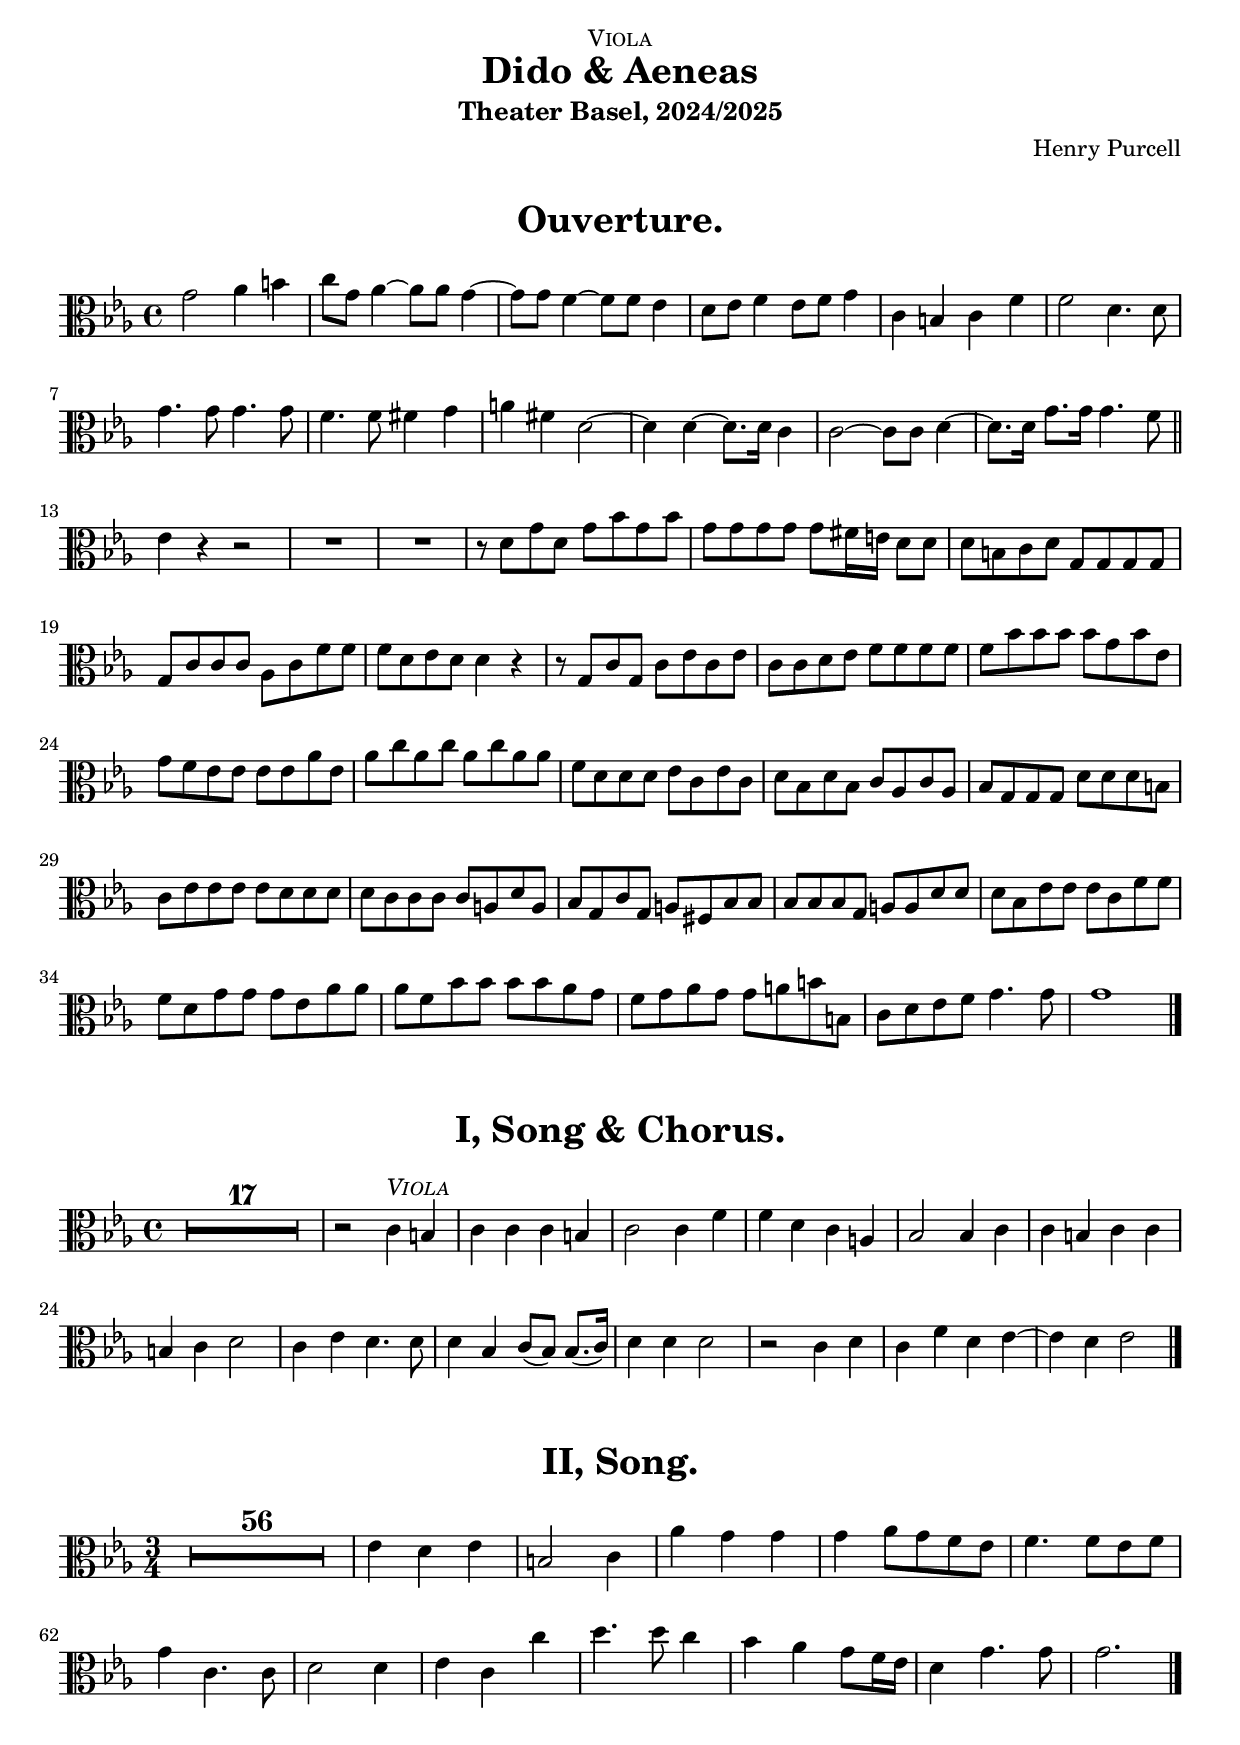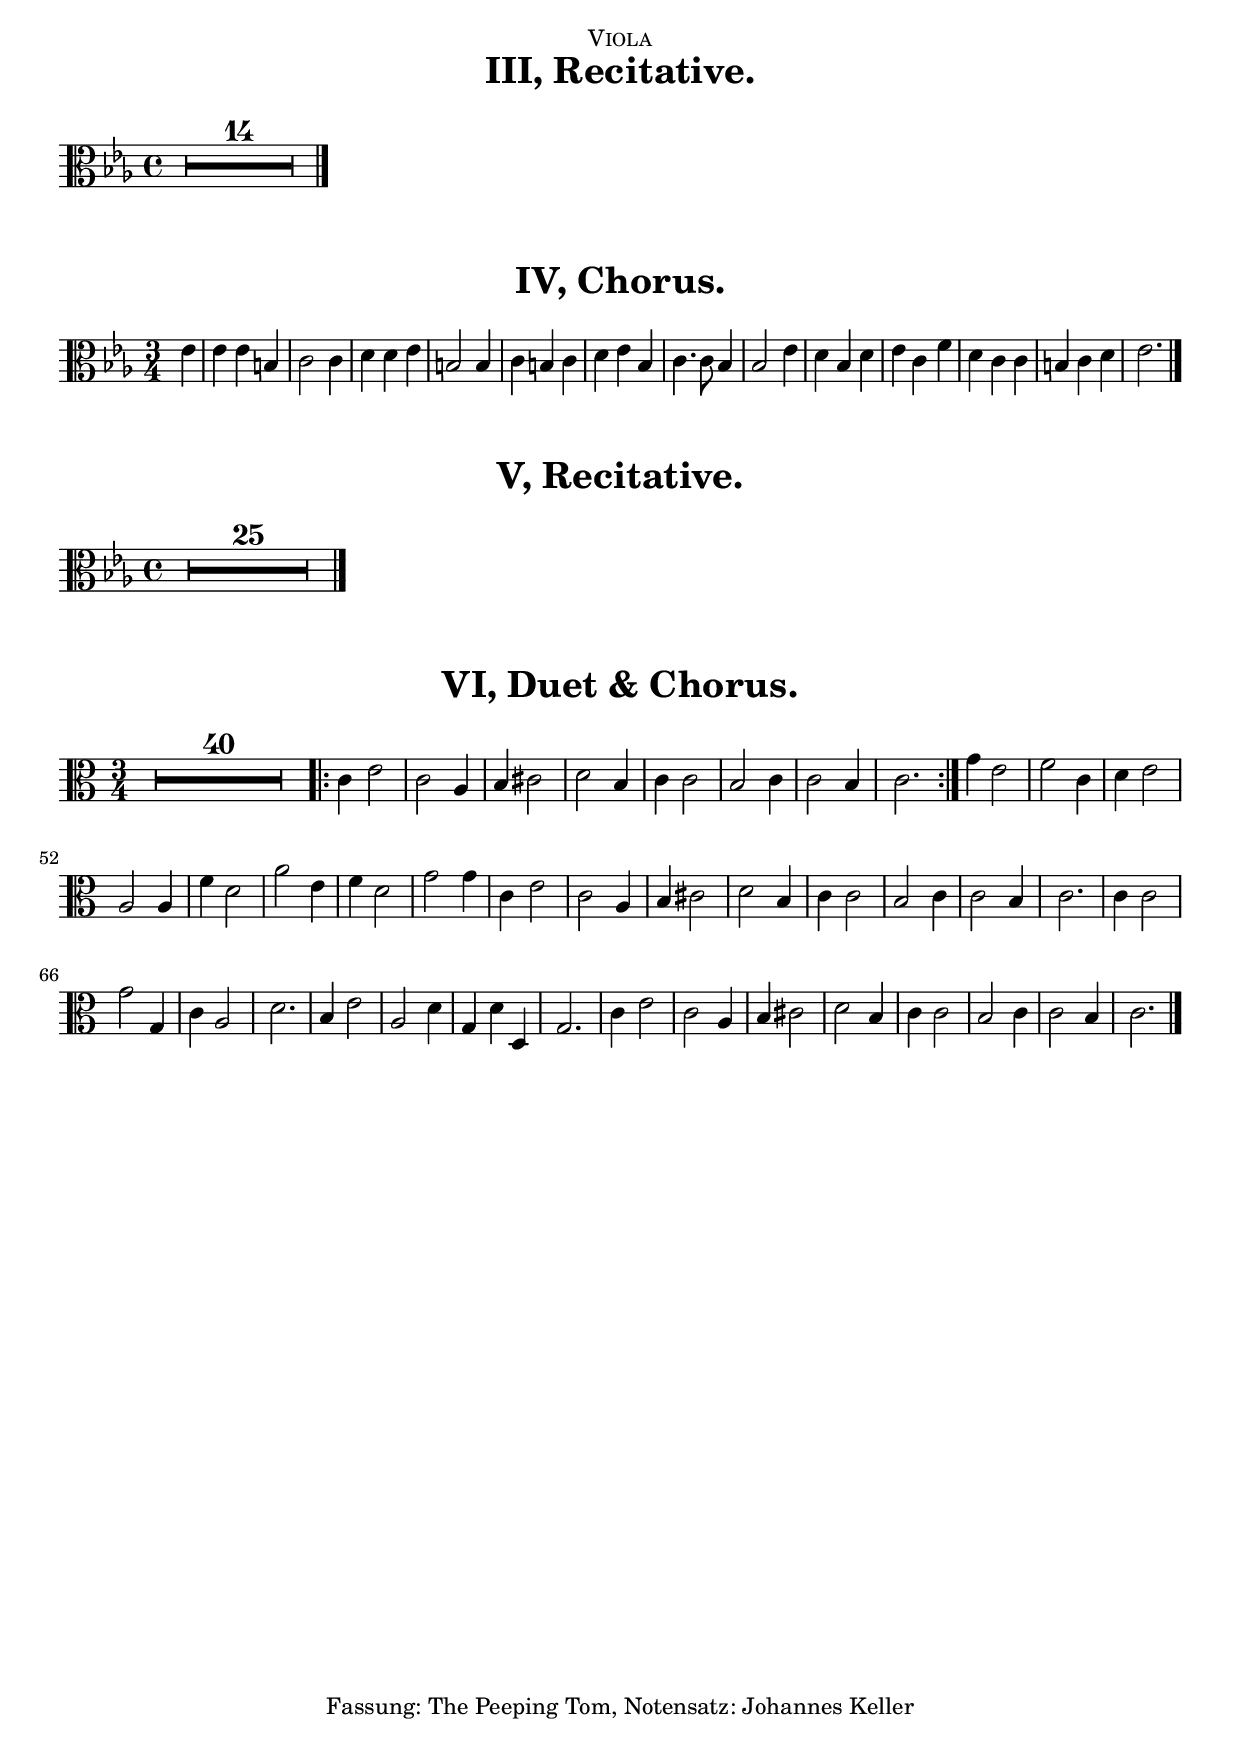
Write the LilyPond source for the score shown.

\version "2.24.4"

\include "global-definitions.ly"
\include "global-definitions.ly"

vlaOuverture = \relative g' {
  \clef \vlaClef
  \time 4/4
  \key c \minor
  g2 as4 b |
  c8 g as4~ as8 as g4~ |
  g8 g f4~ f8 f es4 |
  d8 es f4 es8 f g4 |
  c,4 b c f |
  f2 d4. d8 |
  g4. g8 g4. g8 |
  f4. f8 fis4 g |
  a4 fis d2~ |
  d4 d~ d8. d16 c4 |
  c2~ c8 c d4~ |
  d8. d16 g8. g16 g4. f8 \bar "||"

  es4 r r2 |
  R1*2 |
  r8 d8[ g d] g[ bes g bes] |
  g[ g g g] g[ fis16 e] d8[ d] |
  d[ b c d] g,[ g g g] |

  g[ c c c] as[ c f f] |
  f[ d es d] d4 r |
  r8 g,[ c g] c[ es c es] |
  c[ c d es] f[ f f f] |
  f[ bes bes bes] bes[ g bes es,] |
  g[ f es es] es[ es as es] |
  as[ c as c] as[ c as as] |
  f[ d d d] es[ c es c] |
  d[ bes d bes] c[ as c as] |
  bes[ g g g] d'[ d d b] |
  c[ es es es] es[ d d d] |
  d[ c c c] c[ a d a] |
  bes[ g c g] a[ fis bes bes] |
  bes[ bes bes g] a[ a d d] |
  d[ bes es es] es[ c f f] |
  f[ d g g] g[ es as as] |
  as[ f bes bes] bes[ bes as g] |
  f[ g as g] g[ a b b,] |
  c[ d es f] g4. g8 |
  g1 \bar "|."
}

vlaNI = \relative c' {
  \time 4/4
  \key c \minor
  \clef \vlaClef
  R1*17 |
  r2 c4^\instrumentHintVla b |
  c4 c c b |
  c2 c4 f |
  f d c a |

  bes2 bes4 c |
  c b c c |
  b c d2 |
  c4 es d4. d8 |
  d4 bes c8([ bes)] bes8.([ c16)] |
  d4 d d2 |
  r2 c4 d |
  c f d es~ |
  es d es2 \bar "|."
}

vlaNII = \relative es' {
  \time 3/4
  \key c \minor
  \clef \vlaClef
  R2.*56 |
  es4 d es |
  b2 c4 |
  as' g g |
  g4 as8[ g f es] |
  f4. f8[ es f] |
  g4 c,4. c8 |
  d2 d4 |
  es c c' |
  d4. d8 c4 |
  bes4 as g8 f16 es |
  d4 g4. g8 |
  g2. \bar "|."
}

vlaNIII = \relative c {
  \time 4/4
  \key c \minor
  \clef \vlaClef
  R1*14 \bar "|."
}

vlaNIV = \relative es' {
  \time 3/4
  \partial 4
  \key c \minor
  \clef \vlaClef
  es4 |
  es es b |
  c2 c4 |
  d d es |
  b2 b4 |
  c b c |
  d es bes |
  c4. c8 bes4 |
  bes2 es4 |
  d bes d |
  es c f |
  d c c |
  b c d |
  es2. \bar "|."
}

vlaNV = \relative c {
  \time 4/4
  \key c \minor
  \clef \vlaClef
  R1*25 \bar "|."
}

vlaNVI = \relative c' {
  \time 3/4
  \key c \major
  \clef \vlaClef
  R2.*40

  \repeat volta 2 {
    c4 e2 |
    c a4 |
    b cis2 |
    d b4 |
    c c2 |
    b c4 |
    c2 b4 |
    c2. |
  }
  g'4 e2 |
  f c4 |

  d4 e2 |
  a, a4 |
  f' d2 |
  a' e4 |
  f d2 |
  g g4 |
  c, e2 |
  c a4 |
  b cis2 |
  d b4 |

  c c2 |
  b c4 |
  c2 b4 |
  c2. |
  c4 c2 |
  g' g,4 |
  c a2 |
  d2. |
  b4 e2 |
  a, d4 |

  g, d' d, |
  g2. |
  c4 e2 |
  c a4 |
  b cis2 |
  d b4 |
  c c2 |
  b c4 |
  c2 b4 |
  c2. \bar "|."
}



\book {
  \partbookVlaPaperBlock

  \titlePartbook

  \markup { \vspace #1 }

  \score {
    \partbookTitleOuverture
    <<
      \new Staff { \vlaOuverture }
    >>
    \layout {
      indent = #0
    }
  }

  \score {
    \partbookTitleNI
    <<
      \new Staff { \compressMMRests { \vlaNI } }
    >>
    \layout {
      indent = #0
    }
  }

  \score {
    \partbookTitleNII
    <<
      \new Staff { \compressMMRests { \vlaNII } }
    >>
    \layout {
      indent = #0
    }
  }

  \score {
    \partbookTitleNIII
    <<
      \new Staff { \compressMMRests { \vlaNIII } }
    >>
    \layout {
      indent = #0
    }
  }

  \score {
    \partbookTitleNIV
    <<
      \new Staff { \compressMMRests { \vlaNIV } }
    >>
    \layout {
      indent = #0
    }
  }

  \score {
    \partbookTitleNV
    <<
      \new Staff { \compressMMRests { \vlaNV } }
    >>
    \layout {
      indent = #0
    }
  }

  \score {
    \partbookTitleNVI
    <<
      \new Staff { \compressMMRests { \vlaNVI } }
    >>
    \layout {
      indent = #0
    }
  }
}